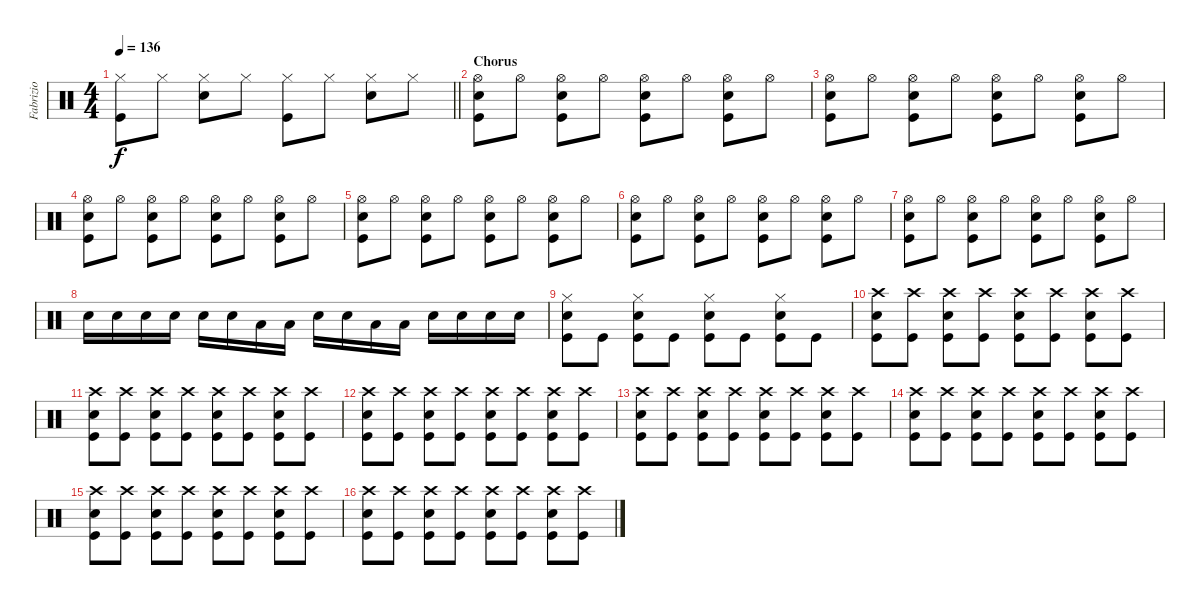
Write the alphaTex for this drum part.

\track ("Fabrizio" "Fabrizio") {instrument percussion}
\staff {score}
\articulation defaults
\ts (4 4)
\tempo 136
\clef neutral
\barLineRight lightlight
\ks c
("Hi-Hat (closed)" "Kick (hit)").8{dy f} "Hi-Hat (closed)".8 ("Hi-Hat (closed)" "Snare (hit) 2").8 "Hi-Hat (closed)".8 ("Hi-Hat (closed)" "Kick (hit)").8 "Hi-Hat (closed)".8 ("Hi-Hat (closed)" "Snare (hit) 2").8 "Hi-Hat (closed)".8 |
\section ("" "Chorus")
("Hi-Hat (open)" "Snare (hit) 2" "Kick (hit)").8 "Hi-Hat (open)".8 ("Hi-Hat (open)" "Snare (hit) 2" "Kick (hit)").8 "Hi-Hat (open)".8 ("Hi-Hat (open)" "Snare (hit) 2" "Kick (hit)").8 "Hi-Hat (open)".8 ("Hi-Hat (open)" "Snare (hit) 2" "Kick (hit)").8 "Hi-Hat (open)".8 |
("Hi-Hat (open)" "Snare (hit) 2" "Kick (hit)").8 "Hi-Hat (open)".8 ("Hi-Hat (open)" "Snare (hit) 2" "Kick (hit)").8 "Hi-Hat (open)".8 ("Hi-Hat (open)" "Snare (hit) 2" "Kick (hit)").8 "Hi-Hat (open)".8 ("Hi-Hat (open)" "Snare (hit) 2" "Kick (hit)").8 "Hi-Hat (open)".8 |
("Hi-Hat (open)" "Snare (hit) 2" "Kick (hit)").8 "Hi-Hat (open)".8 ("Hi-Hat (open)" "Snare (hit) 2" "Kick (hit)").8 "Hi-Hat (open)".8 ("Hi-Hat (open)" "Snare (hit) 2" "Kick (hit)").8 "Hi-Hat (open)".8 ("Hi-Hat (open)" "Snare (hit) 2" "Kick (hit)").8 "Hi-Hat (open)".8 |
("Hi-Hat (open)" "Snare (hit) 2" "Kick (hit)").8 "Hi-Hat (open)".8 ("Hi-Hat (open)" "Snare (hit) 2" "Kick (hit)").8 "Hi-Hat (open)".8 ("Hi-Hat (open)" "Snare (hit) 2" "Kick (hit)").8 "Hi-Hat (open)".8 ("Hi-Hat (open)" "Snare (hit) 2" "Kick (hit)").8 "Hi-Hat (open)".8 |
("Hi-Hat (open)" "Snare (hit) 2" "Kick (hit)").8 "Hi-Hat (open)".8 ("Hi-Hat (open)" "Snare (hit) 2" "Kick (hit)").8 "Hi-Hat (open)".8 ("Hi-Hat (open)" "Snare (hit) 2" "Kick (hit)").8 "Hi-Hat (open)".8 ("Hi-Hat (open)" "Snare (hit) 2" "Kick (hit)").8 "Hi-Hat (open)".8 |
("Hi-Hat (open)" "Snare (hit) 2" "Kick (hit)").8 "Hi-Hat (open)".8 ("Hi-Hat (open)" "Snare (hit) 2" "Kick (hit)").8 "Hi-Hat (open)".8 ("Hi-Hat (open)" "Snare (hit) 2" "Kick (hit)").8 "Hi-Hat (open)".8 ("Hi-Hat (open)" "Snare (hit) 2" "Kick (hit)").8 "Hi-Hat (open)".8 |
"Snare (hit) 2".16 "Snare (hit) 2".16 "Snare (hit) 2".16 "Snare (hit) 2".16 "Snare (hit) 2".16 "Snare (hit) 2".16 "Low Tom (hit)".16 "Low Tom (hit)".16 "Snare (hit) 2".16 "Snare (hit) 2".16 "Low Tom (hit)".16 "Low Tom (hit)".16 "Snare (hit) 2".16 "Snare (hit) 2".16 "Snare (hit) 2".16 "Snare (hit) 2".16 |
("Hi-Hat (closed)" "Snare (hit) 2" "Kick (hit)").8 "Kick (hit)".8 ("Hi-Hat (closed)" "Snare (hit) 2" "Kick (hit)").8 "Kick (hit)".8 ("Hi-Hat (closed)" "Snare (hit) 2" "Kick (hit)").8 "Kick (hit)".8 ("Hi-Hat (closed)" "Snare (hit) 2" "Kick (hit)").8 "Kick (hit)".8 |
("Crash high (hit)" "Snare (hit) 2" "Kick (hit)").8 ("Crash high (hit)" "Kick (hit)").8 ("Crash high (hit)" "Snare (hit) 2" "Kick (hit)").8 ("Crash high (hit)" "Kick (hit)").8 ("Crash high (hit)" "Snare (hit) 2" "Kick (hit)").8 ("Crash high (hit)" "Kick (hit)").8 ("Crash high (hit)" "Snare (hit) 2" "Kick (hit)").8 ("Crash high (hit)" "Kick (hit)").8 |
("Crash high (hit)" "Snare (hit) 2" "Kick (hit)").8 ("Crash high (hit)" "Kick (hit)").8 ("Crash high (hit)" "Snare (hit) 2" "Kick (hit)").8 ("Crash high (hit)" "Kick (hit)").8 ("Crash high (hit)" "Snare (hit) 2" "Kick (hit)").8 ("Crash high (hit)" "Kick (hit)").8 ("Crash high (hit)" "Snare (hit) 2" "Kick (hit)").8 ("Crash high (hit)" "Kick (hit)").8 |
("Crash high (hit)" "Snare (hit) 2" "Kick (hit)").8 ("Crash high (hit)" "Kick (hit)").8 ("Crash high (hit)" "Snare (hit) 2" "Kick (hit)").8 ("Crash high (hit)" "Kick (hit)").8 ("Crash high (hit)" "Snare (hit) 2" "Kick (hit)").8 ("Crash high (hit)" "Kick (hit)").8 ("Crash high (hit)" "Snare (hit) 2" "Kick (hit)").8 ("Crash high (hit)" "Kick (hit)").8 |
("Crash high (hit)" "Snare (hit) 2" "Kick (hit)").8 ("Crash high (hit)" "Kick (hit)").8 ("Crash high (hit)" "Snare (hit) 2" "Kick (hit)").8 ("Crash high (hit)" "Kick (hit)").8 ("Crash high (hit)" "Snare (hit) 2" "Kick (hit)").8 ("Crash high (hit)" "Kick (hit)").8 ("Crash high (hit)" "Snare (hit) 2" "Kick (hit)").8 ("Crash high (hit)" "Kick (hit)").8 |
("Crash high (hit)" "Snare (hit) 2" "Kick (hit)").8 ("Crash high (hit)" "Kick (hit)").8 ("Crash high (hit)" "Snare (hit) 2" "Kick (hit)").8 ("Crash high (hit)" "Kick (hit)").8 ("Crash high (hit)" "Snare (hit) 2" "Kick (hit)").8 ("Crash high (hit)" "Kick (hit)").8 ("Crash high (hit)" "Snare (hit) 2" "Kick (hit)").8 ("Crash high (hit)" "Kick (hit)").8 |
("Crash high (hit)" "Snare (hit) 2" "Kick (hit)").8 ("Crash high (hit)" "Kick (hit)").8 ("Crash high (hit)" "Snare (hit) 2" "Kick (hit)").8 ("Crash high (hit)" "Kick (hit)").8 ("Crash high (hit)" "Snare (hit) 2" "Kick (hit)").8 ("Crash high (hit)" "Kick (hit)").8 ("Crash high (hit)" "Snare (hit) 2" "Kick (hit)").8 ("Crash high (hit)" "Kick (hit)").8 |
("Crash high (hit)" "Snare (hit) 2" "Kick (hit)").8 ("Crash high (hit)" "Kick (hit)").8 ("Crash high (hit)" "Snare (hit) 2" "Kick (hit)").8 ("Crash high (hit)" "Kick (hit)").8 ("Crash high (hit)" "Snare (hit) 2" "Kick (hit)").8 ("Crash high (hit)" "Kick (hit)").8 ("Crash high (hit)" "Snare (hit) 2" "Kick (hit)").8 ("Crash high (hit)" "Kick (hit)").8
